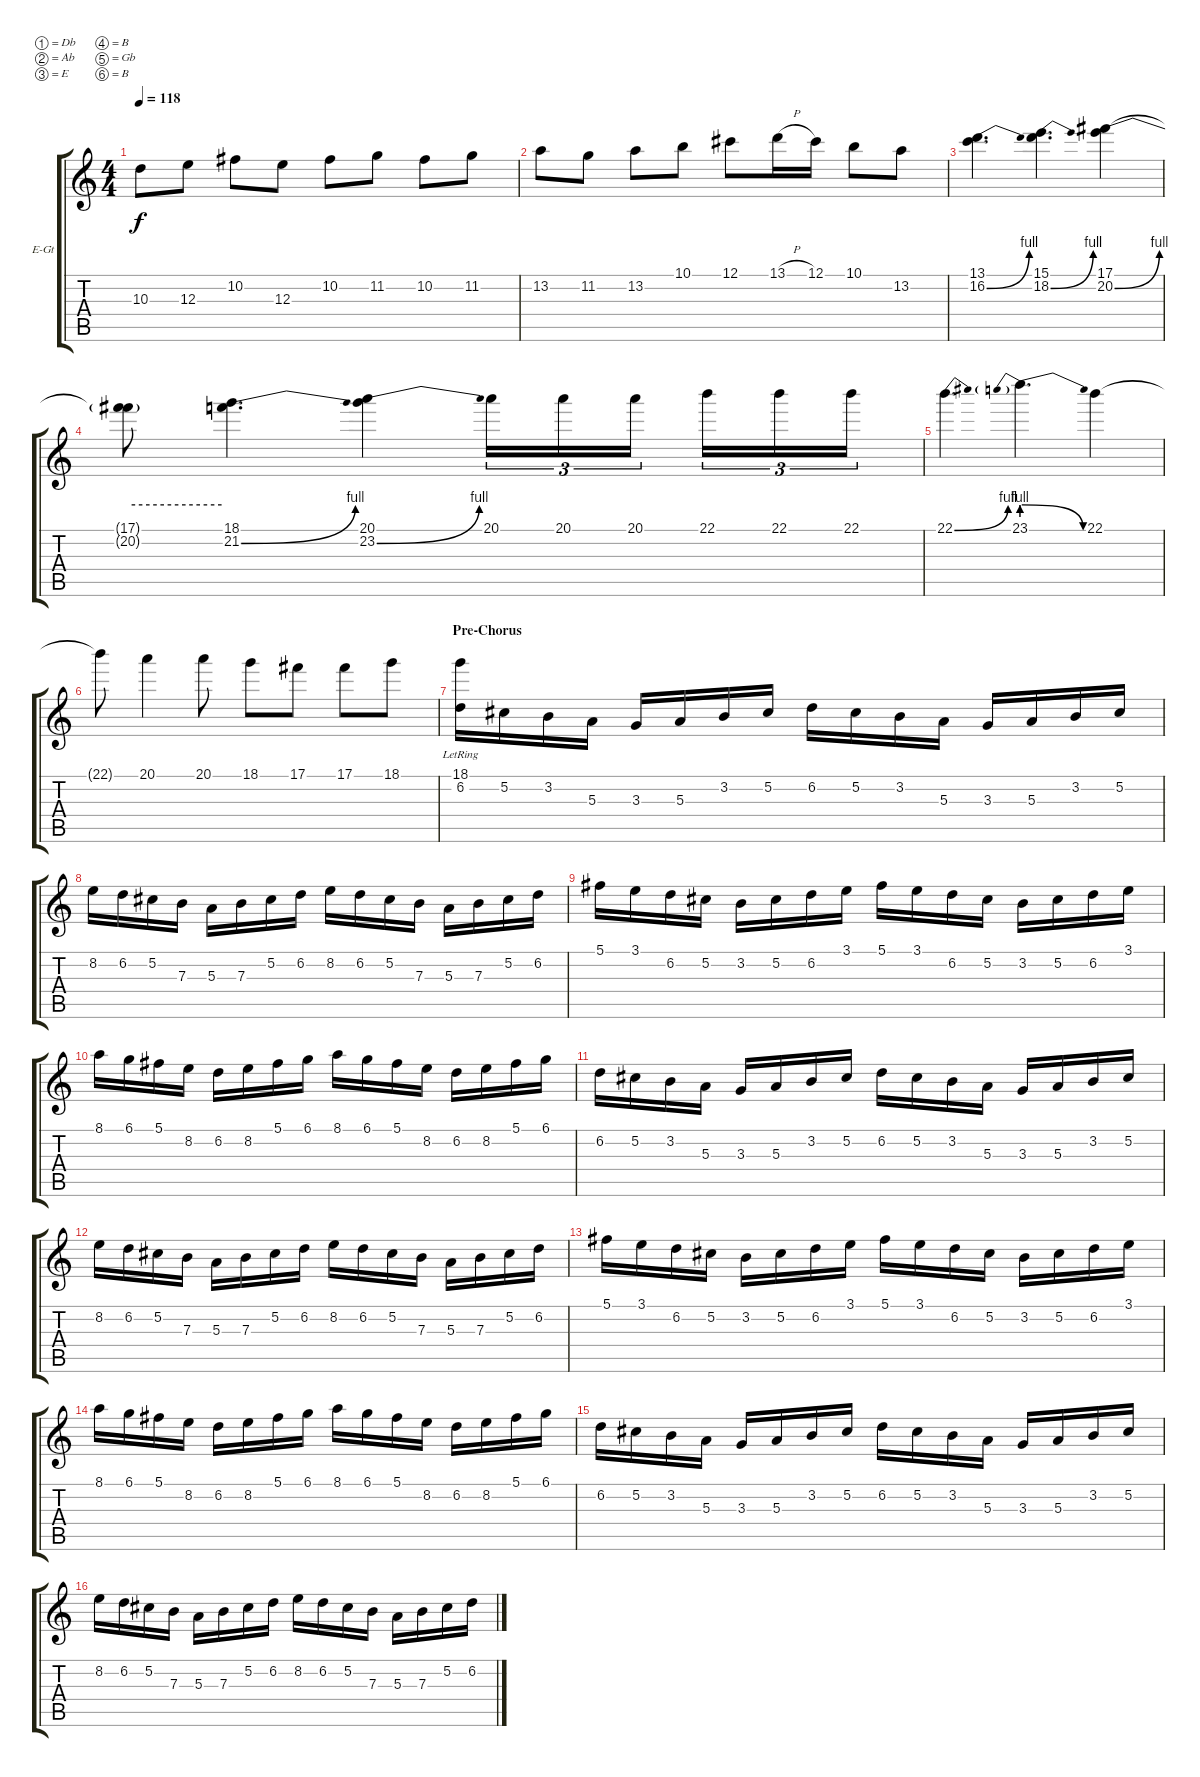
\bracketExtendMode groupsimilarinstruments
\firstSystemTrackNameOrientation horizontal
\otherSystemsTrackNameOrientation horizontal
\track ("Dist 2" "E-Gt") {solo instrument electricguitarclean}
\staff {score tabs}
\tuning (Db4 Ab3 E3 B2 Gb2 B1)
\ts (4 4)
\tempo 118
\clef g2
\ks c
10.3.8{dy f} 12.3.8 10.2.8 12.3.8 10.2.8 11.2.8 10.2.8 11.2.8 |
13.2.8 11.2.8 13.2.8 10.1.8 12.1.8 13.1{h}.16 12.1.16 10.1.8 13.2.8 |
(16.2{be (bend 0 0 60 4)} 13.1).4{d} (18.2{be (bend 0 0 60 4)} 15.1).4{d} (20.2{be (bend 0 0 60 4)} 17.1).4 |
(20.2{be (hold 0 4 60 4) t} 17.1{t}).8 (21.2{be (bend 0 0 60 4)} 18.1).4{d} (23.2{be (bend 0 0 60 4)} 20.1).4 20.1.16{tu (3 2)} 20.1.16{tu (3 2)} 20.1.16{tu (3 2)} 22.1.16{tu (3 2)} 22.1.16{tu (3 2)} 22.1.16{tu (3 2)} |
22.1{be (bend 0 0 60 4)}.4{d} 23.1{be (prebendrelease 0 4 60 0)}.4{d} 22.1.4 |
22.1{t}.8 20.1.4 20.1.8 18.1.8 17.1.8 17.1.8 18.1.8 |
\section ("" "Pre-Chorus")
(6.2 18.1{lr}).16 5.2.16 3.2.16 5.3.16 3.3.16 5.3.16 3.2.16 5.2.16 6.2.16 5.2.16 3.2.16 5.3.16 3.3.16 5.3.16 3.2.16 5.2.16 |
8.2.16 6.2.16 5.2.16 7.3.16 5.3.16 7.3.16 5.2.16 6.2.16 8.2.16 6.2.16 5.2.16 7.3.16 5.3.16 7.3.16 5.2.16 6.2.16 |
5.1.16 3.1.16 6.2.16 5.2.16 3.2.16 5.2.16 6.2.16 3.1.16 5.1.16 3.1.16 6.2.16 5.2.16 3.2.16 5.2.16 6.2.16 3.1.16 |
8.1.16 6.1.16 5.1.16 8.2.16 6.2.16 8.2.16 5.1.16 6.1.16 8.1.16 6.1.16 5.1.16 8.2.16 6.2.16 8.2.16 5.1.16 6.1.16 |
6.2.16 5.2.16 3.2.16 5.3.16 3.3.16 5.3.16 3.2.16 5.2.16 6.2.16 5.2.16 3.2.16 5.3.16 3.3.16 5.3.16 3.2.16 5.2.16 |
8.2.16 6.2.16 5.2.16 7.3.16 5.3.16 7.3.16 5.2.16 6.2.16 8.2.16 6.2.16 5.2.16 7.3.16 5.3.16 7.3.16 5.2.16 6.2.16 |
5.1.16 3.1.16 6.2.16 5.2.16 3.2.16 5.2.16 6.2.16 3.1.16 5.1.16 3.1.16 6.2.16 5.2.16 3.2.16 5.2.16 6.2.16 3.1.16 |
8.1.16 6.1.16 5.1.16 8.2.16 6.2.16 8.2.16 5.1.16 6.1.16 8.1.16 6.1.16 5.1.16 8.2.16 6.2.16 8.2.16 5.1.16 6.1.16 |
6.2.16 5.2.16 3.2.16 5.3.16 3.3.16 5.3.16 3.2.16 5.2.16 6.2.16 5.2.16 3.2.16 5.3.16 3.3.16 5.3.16 3.2.16 5.2.16 |
8.2.16 6.2.16 5.2.16 7.3.16 5.3.16 7.3.16 5.2.16 6.2.16 8.2.16 6.2.16 5.2.16 7.3.16 5.3.16 7.3.16 5.2.16 6.2.16
